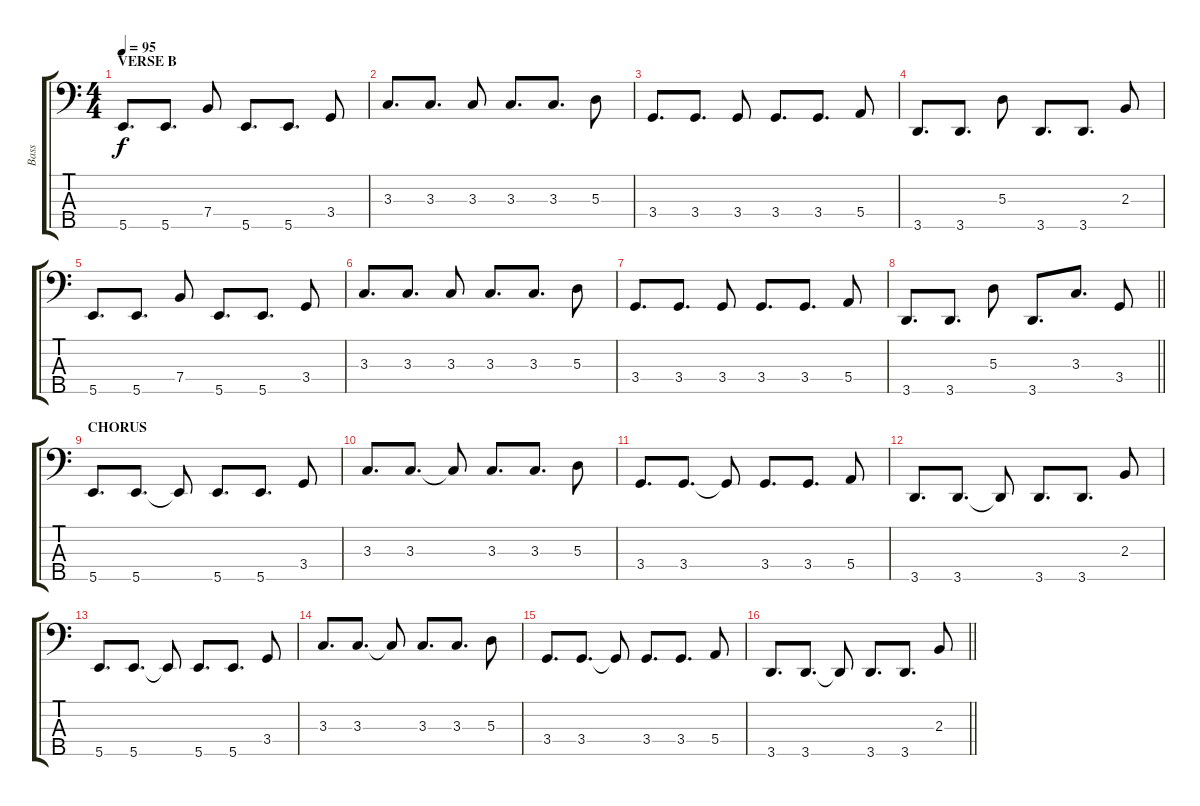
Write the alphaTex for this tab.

\track ("Bass" "Bass") {instrument electricbassfinger}
\staff {score tabs}
\tuning (G2 D2 A1 E1 B0) {hide}
\ts (4 4)
\section ("" "VERSE B")
\tempo 95
\clef f4
\ks c
5.5.8{d dy f} 5.5.8{d} 7.4.8 5.5.8{d} 5.5.8{d} 3.4.8 |
3.3.8{d} 3.3.8{d} 3.3.8 3.3.8{d} 3.3.8{d} 5.3.8 |
3.4.8{d} 3.4.8{d} 3.4.8 3.4.8{d} 3.4.8{d} 5.4.8 |
3.5.8{d} 3.5.8{d} 5.3.8 3.5.8{d} 3.5.8{d} 2.3.8 |
5.5.8{d} 5.5.8{d} 7.4.8 5.5.8{d} 5.5.8{d} 3.4.8 |
3.3.8{d} 3.3.8{d} 3.3.8 3.3.8{d} 3.3.8{d} 5.3.8 |
3.4.8{d} 3.4.8{d} 3.4.8 3.4.8{d} 3.4.8{d} 5.4.8 |
\barLineRight lightlight
3.5.8{d} 3.5.8{d} 5.3.8 3.5.8{d} 3.3.8{d} 3.4.8 |
\section ("" "CHORUS")
5.5.8{d} 5.5.8{d} 5.5{t}.8 5.5.8{d} 5.5.8{d} 3.4.8 |
3.3.8{d} 3.3.8{d} 3.3{t}.8 3.3.8{d} 3.3.8{d} 5.3.8 |
3.4.8{d} 3.4.8{d} 3.4{t}.8 3.4.8{d} 3.4.8{d} 5.4.8 |
3.5.8{d} 3.5.8{d} 3.5{t}.8 3.5.8{d} 3.5.8{d} 2.3.8 |
5.5.8{d} 5.5.8{d} 5.5{t}.8 5.5.8{d} 5.5.8{d} 3.4.8 |
3.3.8{d} 3.3.8{d} 3.3{t}.8 3.3.8{d} 3.3.8{d} 5.3.8 |
3.4.8{d} 3.4.8{d} 3.4{t}.8 3.4.8{d} 3.4.8{d} 5.4.8 |
\barLineRight lightlight
3.5.8{d} 3.5.8{d} 3.5{t}.8 3.5.8{d} 3.5.8{d} 2.3.8
